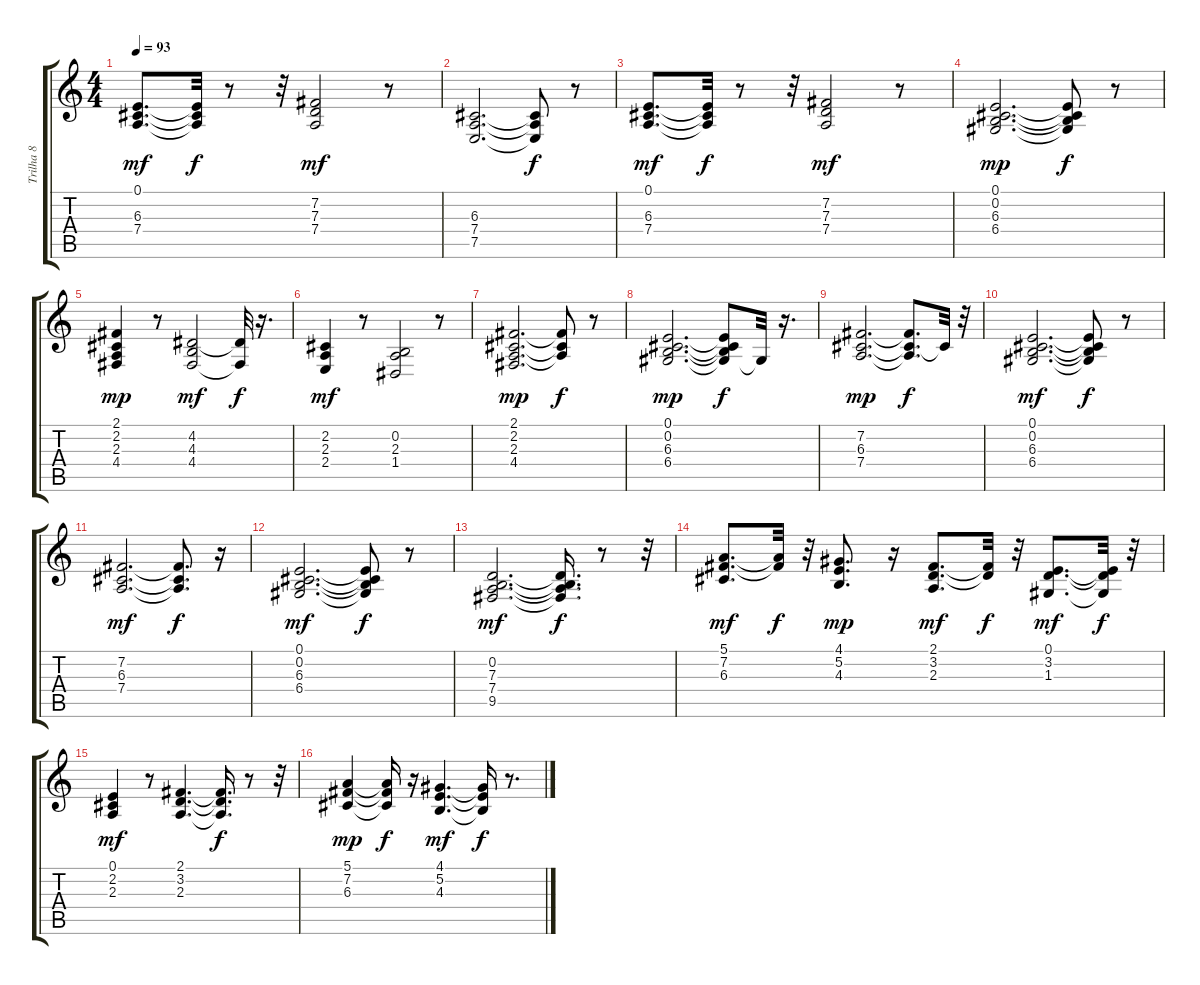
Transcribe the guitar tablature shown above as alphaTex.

\track ("Trilha 8" "Trilha 8") {instrument fx4atmosphere}
\staff {score tabs}
\tuning (E4 B3 G3 D3 A2 E2) {hide}
\ts (4 4)
\tempo 93
\clef g2
\ks c
(0.1 6.3 7.4).8{d dy mf} (0.1{t} 6.3{t} 7.4{t}).32{dy f} r.8 r.32 (7.2 7.3 7.4).2{dy mf} r.8 |
(6.3 7.4 7.5).2{d} (6.3{t} 7.4{t} 7.5{t}).8{dy f} r.8 |
(0.1 6.3 7.4).8{d dy mf} (0.1{t} 6.3{t} 7.4{t}).32{dy f} r.8 r.32 (7.2 7.3 7.4).2{dy mf} r.8 |
(0.1 0.2 6.3 6.4).2{d dy mp} (0.1{t} 0.2{t} 6.3{t} 6.4{t}).8{dy f} r.8 |
(2.1 2.2 2.3 4.4).4{dy mp} r.8 (4.2 4.3 4.4).2{dy mf} (4.2{t} 4.4{t}).32{dy f} r.16{d} |
(2.2 2.3 2.4).4{dy mf} r.8 (0.2 2.3 1.4).2 r.8 |
(2.1 2.2 2.3 4.4).2{d dy mp} (2.1{t} 2.2{t} 2.3{t}).8{dy f} r.8 |
(0.1 0.2 6.3 6.4).2{d dy mp} (0.1{t} 0.2{t} 6.3{t} 6.4{t}).8{dy f} 6.4{t}.32 r.16{d} |
(7.2 6.3 7.4).2{d dy mp} (7.2{t} 6.3{t} 7.4{t}).8{d dy f} 6.3{t}.32 r.32 |
(0.1 0.2 6.3 6.4).2{d dy mf} (0.1{t} 0.2{t} 6.3{t} 6.4{t}).8{dy f} r.8 |
(7.2 6.3 7.4).2{d dy mf} (7.2{t} 6.3{t} 7.4{t}).8{d dy f} r.16 |
(0.1 0.2 6.3 6.4).2{d dy mf} (0.1{t} 0.2{t} 6.3{t} 6.4{t}).8{dy f} r.8 |
(0.2 7.3 7.4 9.5).2{d dy mf} (0.2{t} 7.3{t} 7.4{t} 9.5{t}).16{d dy f} r.8 r.32 |
(5.1 7.2 6.3).8{d dy mf} (5.1{t} 7.2{t}).32{dy f} r.32 (4.1 5.2 4.3).8{d dy mp} r.16 (2.1 3.2 2.3).8{d dy mf} (2.1{t} 3.2{t}).32{dy f} r.32 (0.1 3.2 1.3).8{d dy mf} (0.1{t} 3.2{t} 1.3{t}).32{dy f} r.32 |
(0.1 2.2 2.3).4{dy mf} r.8 (2.1 3.2 2.3).4{d} (2.1{t} 3.2{t} 2.3{t}).16{d dy f} r.8 r.32 |
(5.1 7.2 6.3).4{dy mp} (5.1{t} 7.2{t} 6.3{t}).16{dy f} r.16 (4.1 5.2 4.3).4{d dy mf} (4.1{t} 5.2{t} 4.3{t}).16{dy f} r.8{d}
